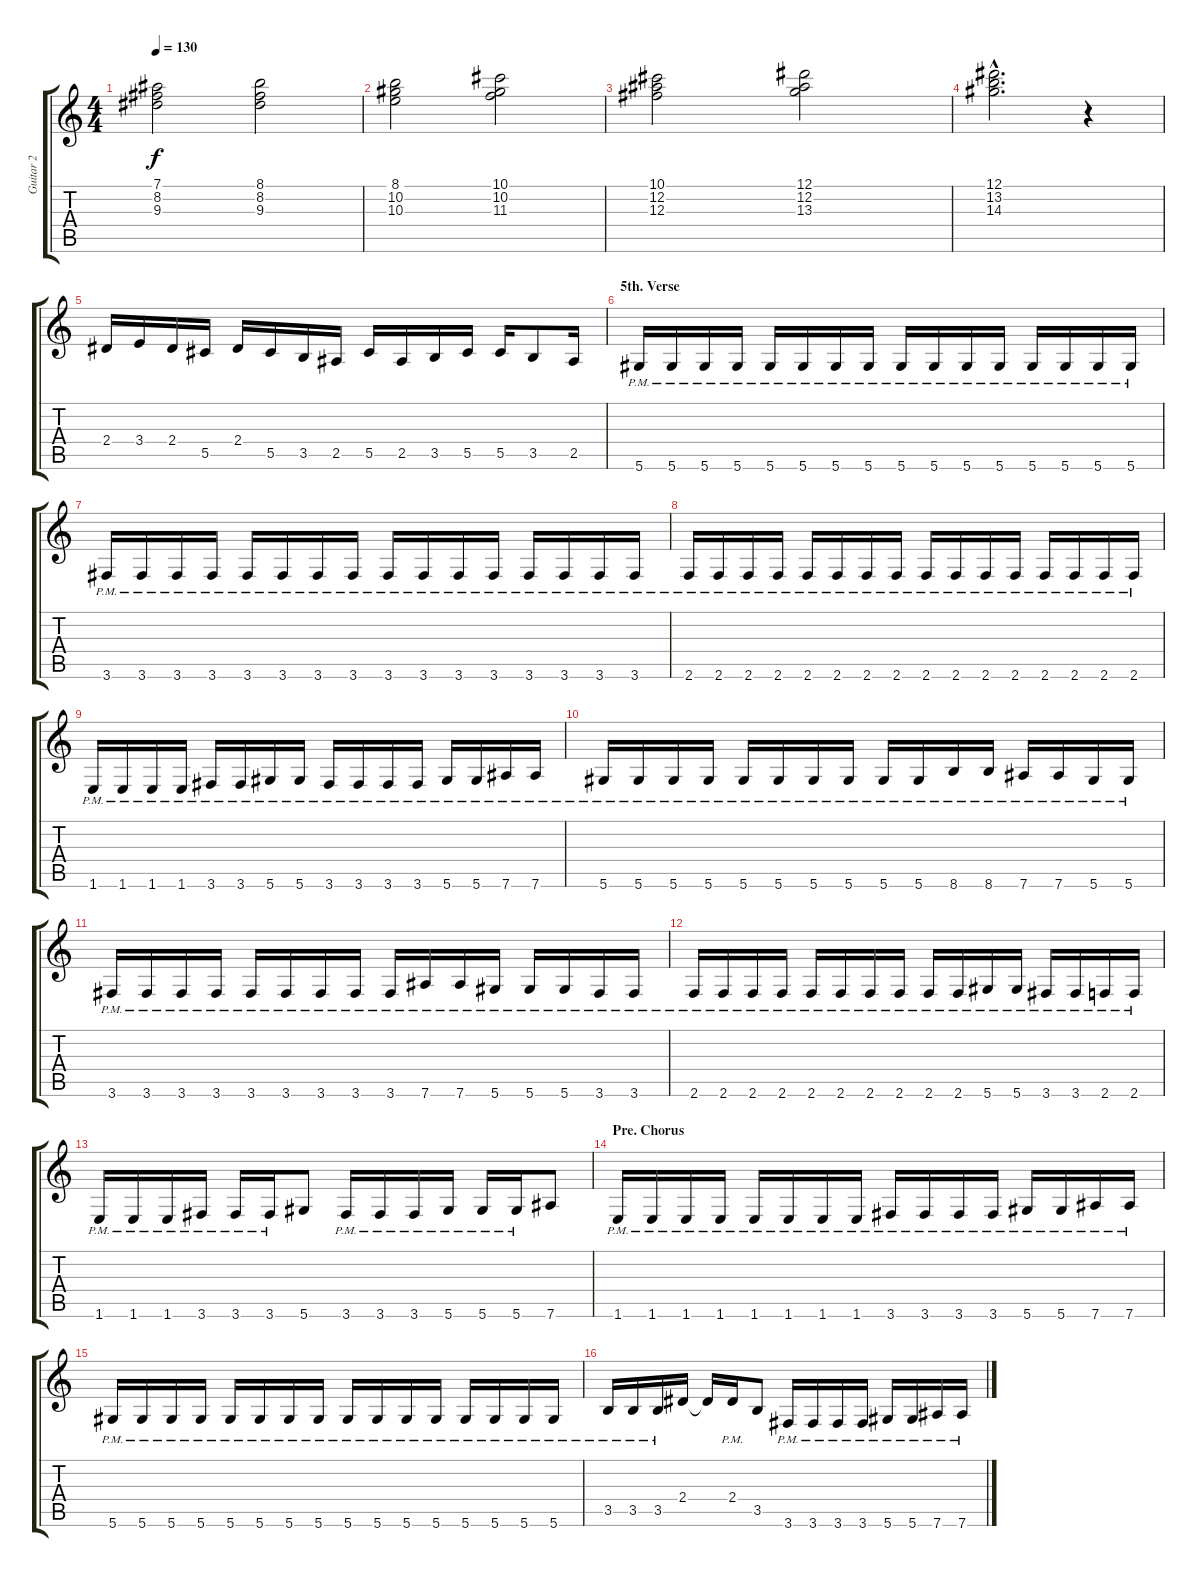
\track ("Guitar 2" "Guitar 2") {instrument overdrivenguitar}
\staff {score tabs}
\tuning (Eb4 Bb3 Gb3 Db3 Ab2 Eb2) {hide}
\ts (4 4)
\tempo 130
\clef g2
\ks c
(7.1 8.2 9.3).2{dy f} (8.1 8.2 9.3).2 |
(8.1 10.2 10.3).2 (10.1 10.2 11.3).2 |
(10.1 12.2 12.3).2 (12.1 12.2 13.3).2 |
(12.1{hac} 13.2{hac} 14.3{hac}).2{d} r.4 |
2.4.16 3.4.16 2.4.16 5.5.16 2.4.16 5.5.16 3.5.16 2.5.16 5.5.16 2.5.16 3.5.16 5.5.16 5.5.16 3.5.8 2.5.16 |
\section ("" "5th. Verse")
5.6{pm}.16 5.6{pm}.16 5.6{pm}.16 5.6{pm}.16 5.6{pm}.16 5.6{pm}.16 5.6{pm}.16 5.6{pm}.16 5.6{pm}.16 5.6{pm}.16 5.6{pm}.16 5.6{pm}.16 5.6{pm}.16 5.6{pm}.16 5.6{pm}.16 5.6{pm}.16 |
3.6{pm}.16 3.6{pm}.16 3.6{pm}.16 3.6{pm}.16 3.6{pm}.16 3.6{pm}.16 3.6{pm}.16 3.6{pm}.16 3.6{pm}.16 3.6{pm}.16 3.6{pm}.16 3.6{pm}.16 3.6{pm}.16 3.6{pm}.16 3.6{pm}.16 3.6{pm}.16 |
2.6{pm}.16 2.6{pm}.16 2.6{pm}.16 2.6{pm}.16 2.6{pm}.16 2.6{pm}.16 2.6{pm}.16 2.6{pm}.16 2.6{pm}.16 2.6{pm}.16 2.6{pm}.16 2.6{pm}.16 2.6{pm}.16 2.6{pm}.16 2.6{pm}.16 2.6{pm}.16 |
1.6{pm}.16 1.6{pm}.16 1.6{pm}.16 1.6{pm}.16 3.6{pm}.16 3.6{pm}.16 5.6{pm}.16 5.6{pm}.16 3.6{pm}.16 3.6{pm}.16 3.6{pm}.16 3.6{pm}.16 5.6{pm}.16 5.6{pm}.16 7.6{pm}.16 7.6{pm}.16 |
5.6{pm}.16 5.6{pm}.16 5.6{pm}.16 5.6{pm}.16 5.6{pm}.16 5.6{pm}.16 5.6{pm}.16 5.6{pm}.16 5.6{pm}.16 5.6{pm}.16 8.6{pm}.16 8.6{pm}.16 7.6{pm}.16 7.6{pm}.16 5.6{pm}.16 5.6{pm}.16 |
3.6{pm}.16 3.6{pm}.16 3.6{pm}.16 3.6{pm}.16 3.6{pm}.16 3.6{pm}.16 3.6{pm}.16 3.6{pm}.16 3.6{pm}.16 7.6{pm}.16 7.6{pm}.16 5.6{pm}.16 5.6{pm}.16 5.6{pm}.16 3.6{pm}.16 3.6{pm}.16 |
2.6{pm}.16 2.6{pm}.16 2.6{pm}.16 2.6{pm}.16 2.6{pm}.16 2.6{pm}.16 2.6{pm}.16 2.6{pm}.16 2.6{pm}.16 2.6{pm}.16 5.6{pm}.16 5.6{pm}.16 3.6{pm}.16 3.6{pm}.16 2.6{pm}.16 2.6{pm}.16 |
1.6{pm}.16 1.6{pm}.16 1.6{pm}.16 3.6{pm}.16 3.6{pm}.16 3.6{pm}.16 5.6.8 3.6{pm}.16 3.6{pm}.16 3.6{pm}.16 5.6{pm}.16 5.6{pm}.16 5.6{pm}.16 7.6.8 |
\section ("" "Pre. Chorus")
1.6{pm}.16 1.6{pm}.16 1.6{pm}.16 1.6{pm}.16 1.6{pm}.16 1.6{pm}.16 1.6{pm}.16 1.6{pm}.16 3.6{pm}.16 3.6{pm}.16 3.6{pm}.16 3.6{pm}.16 5.6{pm}.16 5.6{pm}.16 7.6{pm}.16 7.6{pm}.16 |
5.6{pm}.16 5.6{pm}.16 5.6{pm}.16 5.6{pm}.16 5.6{pm}.16 5.6{pm}.16 5.6{pm}.16 5.6{pm}.16 5.6{pm}.16 5.6{pm}.16 5.6{pm}.16 5.6{pm}.16 5.6{pm}.16 5.6{pm}.16 5.6{pm}.16 5.6{pm}.16 |
3.5{pm}.16 3.5{pm}.16 3.5{pm}.16 2.4.16 2.4{t}.16 2.4{pm}.16 3.5.8 3.6{pm}.16 3.6{pm}.16 3.6{pm}.16 3.6{pm}.16 5.6{pm}.16 5.6{pm}.16 7.6{pm}.16 7.6{pm}.16
